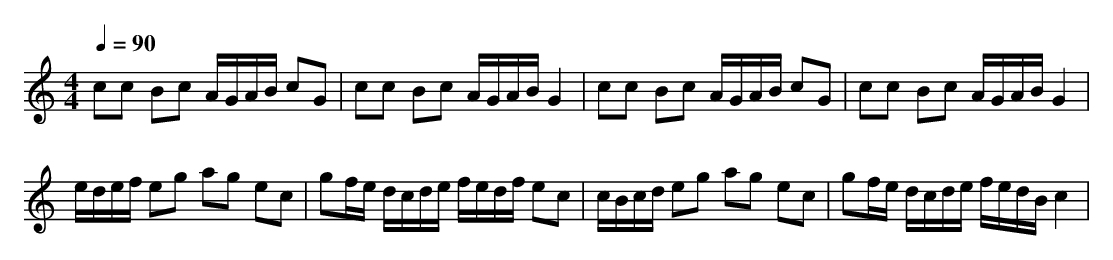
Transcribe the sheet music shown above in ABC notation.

X:1
T:
M: 4/4
L: 1/8
Q:1/4=90
K:C % 0 sharps
cc Bc A/2G/2A/2B/2 cG|cc Bc A/2G/2A/2B/2 G2|cc Bc A/2G/2A/2B/2 cG|cc Bc A/2G/2A/2B/2 G2|
e/2d/2e/2f/2 eg ag ec|gf/2e/2 d/2c/2d/2e/2 f/2e/2d/2f/2 ec|c/2B/2c/2d/2 eg ag ec|gf/2e/2 d/2c/2d/2e/2 f/2e/2d/2B/2 c2|
